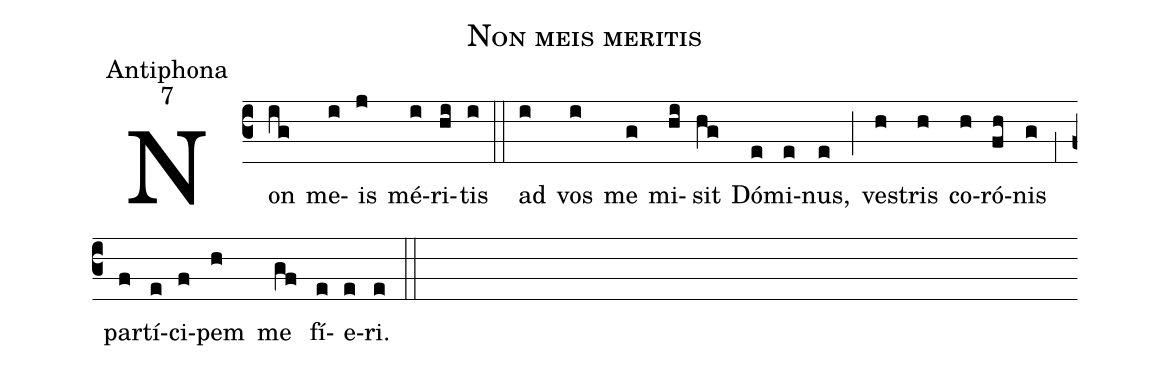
name:Non meis meritis;
office-part:Antiphona;
mode:7;
%%
(c3) Non(ig) me(i)is(j) mé(i)ri(hi)tis(i) (::) ad(i) vos(i) me(g) mi(hi)sit(hg) Dó(e)mi(e)nus,(e) (;) ve(h)stris(h) co(h)ró(fh)nis(g) (;1) par(f)tí(e)ci(f)pem(h) me(gf) fí(e)e(e)ri.(e) (::)
